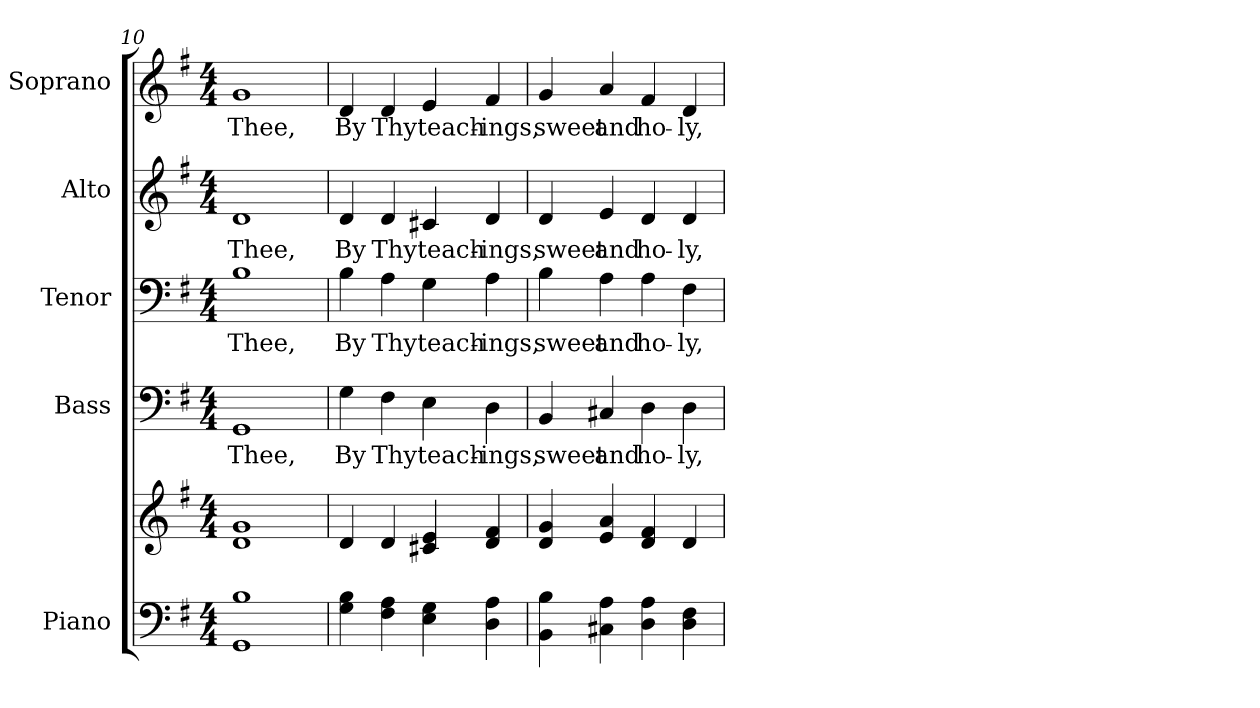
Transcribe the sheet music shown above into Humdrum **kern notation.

**kern	**kern	**kern	**text	**kern	**text	**kern	**text	**kern	**text
*part5	*part5	*part4	*part4	*part3	*part3	*part2	*part2	*part1	*part1
*staff6	*staff5	*staff4	*staff4	*staff3	*staff3	*staff2	*staff2	*staff1	*staff1
*I"Piano	*	*I"Bass	*	*I"Tenor	*	*I"Alto	*	*I"Soprano	*
*I'Pno.	*	*I'B.	*	*I'T.	*	*I'A.	*	*I'S.	*
!!LO:PB:g=z
*clefF4	*clefG2	*clefF4	*	*clefF4	*	*clefG2	*	*clefG2	*
*k[f#]	*k[f#]	*k[f#]	*	*k[f#]	*	*k[f#]	*	*k[f#]	*
*G:	*G:	*G:	*	*G:	*	*G:	*	*G:	*
*M4/4	*M4/4	*M4/4	*	*M4/4	*	*M4/4	*	*M4/4	*
=10	=10	=10	=10	=10	=10	=10	=10	=10	=10
!	!	!	!LO:LY:b:color=#000000	!	!	!	!	!	!
!	!	!	!	!	!LO:LY:b:color=#000000	!	!	!	!
!	!	!	!	!	!	!	!LO:LY:b:color=#000000	!	!
!	!	!	!	!	!	!	!	!	!LO:LY:b:color=#000000
1GGi 1Bi	1di 1gi	1GGi	Thee,	1Bi	Thee,	1di	Thee,	1gi	Thee,
=11	=11	=11	=11	=11	=11	=11	=11	=11	=11
!	!	!	!LO:LY:b:color=#000000	!	!	!	!	!	!
!	!	!	!	!	!LO:LY:b:color=#000000	!	!	!	!
!	!	!	!	!	!	!	!LO:LY:b:color=#000000	!	!
!	!	!	!	!	!	!	!	!	!LO:LY:b:color=#000000
4Gi\ 4Bi	4di/	4Gi\	By	4Bi\	By	4di/	By	4di/	By
!	!	!	!LO:LY:b:color=#000000	!	!	!	!	!	!
!	!	!	!	!	!LO:LY:b:color=#000000	!	!	!	!
!	!	!	!	!	!	!	!LO:LY:b:color=#000000	!	!
!	!	!	!	!	!	!	!	!	!LO:LY:b:color=#000000
4F#i\ 4Ai	4di/	4F#i\	Thy	4Ai\	Thy	4di/	Thy	4di/	Thy
!	!	!	!LO:LY:b:color=#000000	!	!	!	!	!	!
!	!	!	!	!	!LO:LY:b:color=#000000	!	!	!	!
!	!	!	!	!	!	!	!LO:LY:b:color=#000000	!	!
!	!	!	!	!	!	!	!	!	!LO:LY:b:color=#000000
4Ei\ 4Gi	4c#Xi/ 4ei	4Ei\	teach-	4Gi\	teach-	4c#Xi/	teach-	4ei/	teach-
!	!	!	!LO:LY:b:color=#000000	!	!	!	!	!	!
!	!	!	!	!	!LO:LY:b:color=#000000	!	!	!	!
!	!	!	!	!	!	!	!LO:LY:b:color=#000000	!	!
!	!	!	!	!	!	!	!	!	!LO:LY:b:color=#000000
4Di\ 4Ai	4di/ 4f#i	4Di\	-ings,	4Ai\	-ings,	4di/	-ings,	4f#i/	-ings,
=12	=12	=12	=12	=12	=12	=12	=12	=12	=12
!	!	!	!LO:LY:b:color=#000000	!	!	!	!	!	!
!	!	!	!	!	!LO:LY:b:color=#000000	!	!	!	!
!	!	!	!	!	!	!	!LO:LY:b:color=#000000	!	!
!	!	!	!	!	!	!	!	!	!LO:LY:b:color=#000000
4BBi\ 4Bi	4di/ 4gi	4BBi/	sweet	4Bi\	sweet	4di/	sweet	4gi/	sweet
!	!	!	!LO:LY:b:color=#000000	!	!	!	!	!	!
!	!	!	!	!	!LO:LY:b:color=#000000	!	!	!	!
!	!	!	!	!	!	!	!LO:LY:b:color=#000000	!	!
!	!	!	!	!	!	!	!	!	!LO:LY:b:color=#000000
4C#Xi\ 4Ai	4ei/ 4ai	4C#Xi/	and	4Ai\	and	4ei/	and	4ai/	and
!	!	!	!LO:LY:b:color=#000000	!	!	!	!	!	!
!	!	!	!	!	!LO:LY:b:color=#000000	!	!	!	!
!	!	!	!	!	!	!	!LO:LY:b:color=#000000	!	!
!	!	!	!	!	!	!	!	!	!LO:LY:b:color=#000000
4Di\ 4Ai	4di/ 4f#i	4Di\	ho-	4Ai\	ho-	4di/	ho-	4f#i/	ho-
!	!	!	!LO:LY:b:color=#000000	!	!	!	!	!	!
!	!	!	!	!	!LO:LY:b:color=#000000	!	!	!	!
!	!	!	!	!	!	!	!LO:LY:b:color=#000000	!	!
!	!	!	!	!	!	!	!	!	!LO:LY:b:color=#000000
4Di\ 4F#i	4di/	4Di\	-ly,	4F#i\	-ly,	4di/	-ly,	4di/	-ly,
=	=	=	=	=	=	=	=	=	=
*-	*-	*-	*-	*-	*-	*-	*-	*-	*-
